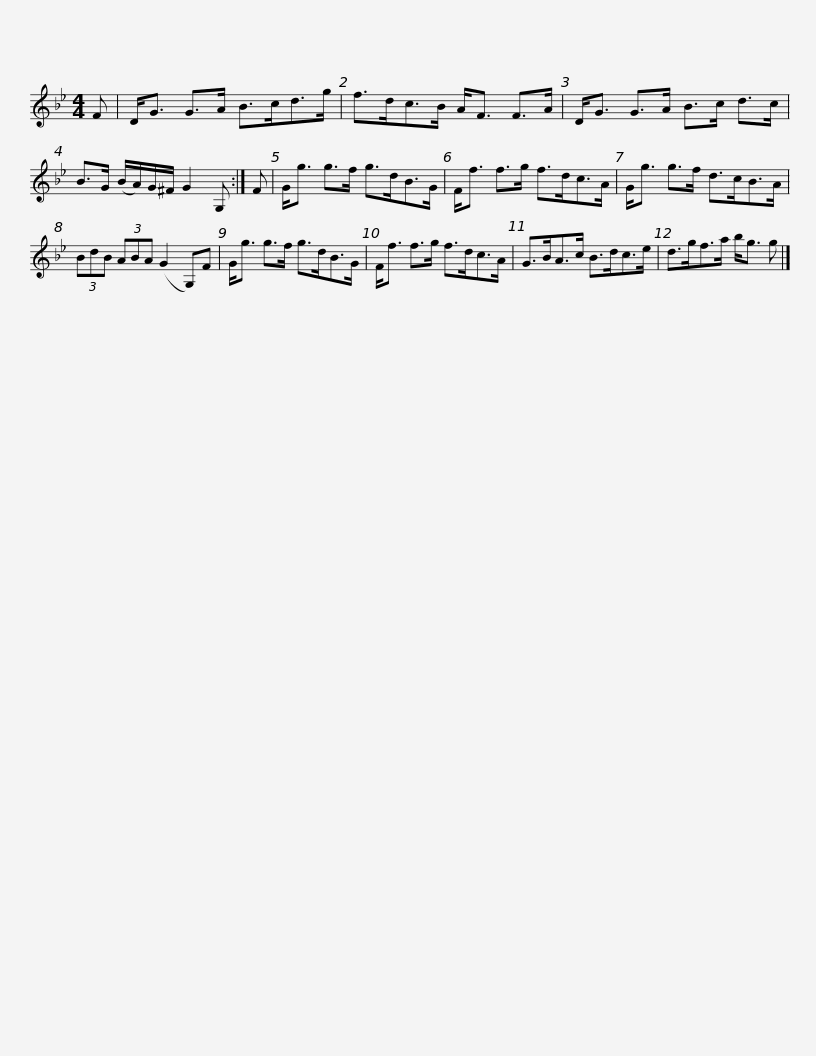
X:1
L:1/8
M:4/4
I:linebreak $
K:Gmin
V:1 treble
V:1
 F | D<G G>A B>cd>g | f>dc>B A<F F>A | D<G G>A B>c d>c | B>G (B/A/)G/^F/ G2 G, :| %5
 F |$ G<g g>f g>dB>G | F<f f>g f>dc>A | G<g g>f d>cB>A | (3BdB (3ABA (G2 G,)F |$ %10
 G<g g>f g>dB>G | F<f f>g f>dc>A | G>BA>c B>dc>e | d>gf>a b<g g |] %14
